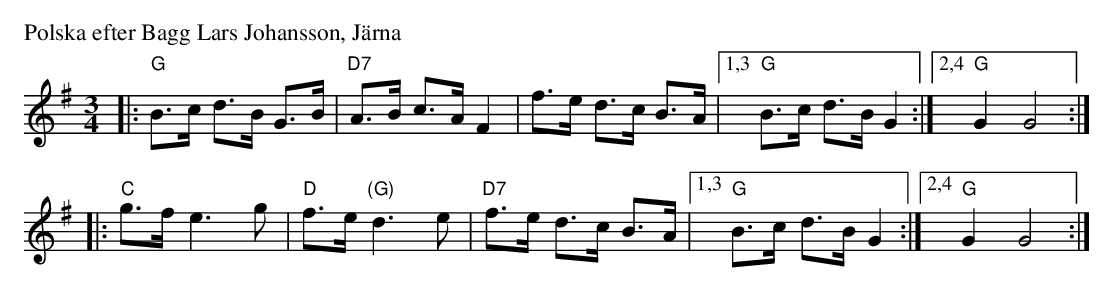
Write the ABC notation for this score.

X:1
P: Polska efter Bagg Lars Johansson, J\"arna
M: 3/4
L: 1/8
K: G
|: "G"B>c d>B G>B | "D7"A>B c>A F2 \
| f>e d>c B>A |1,3 "G"B>c d>B G2 :|2,4 "G"G2 G4 :|
|: "C"g>f e3 g | "D"f>e "(G)"d3 e \
| "D7"f>e d>c B>A |1,3 "G"B>c d>B G2 :|2,4 "G"G2 G4 :|
